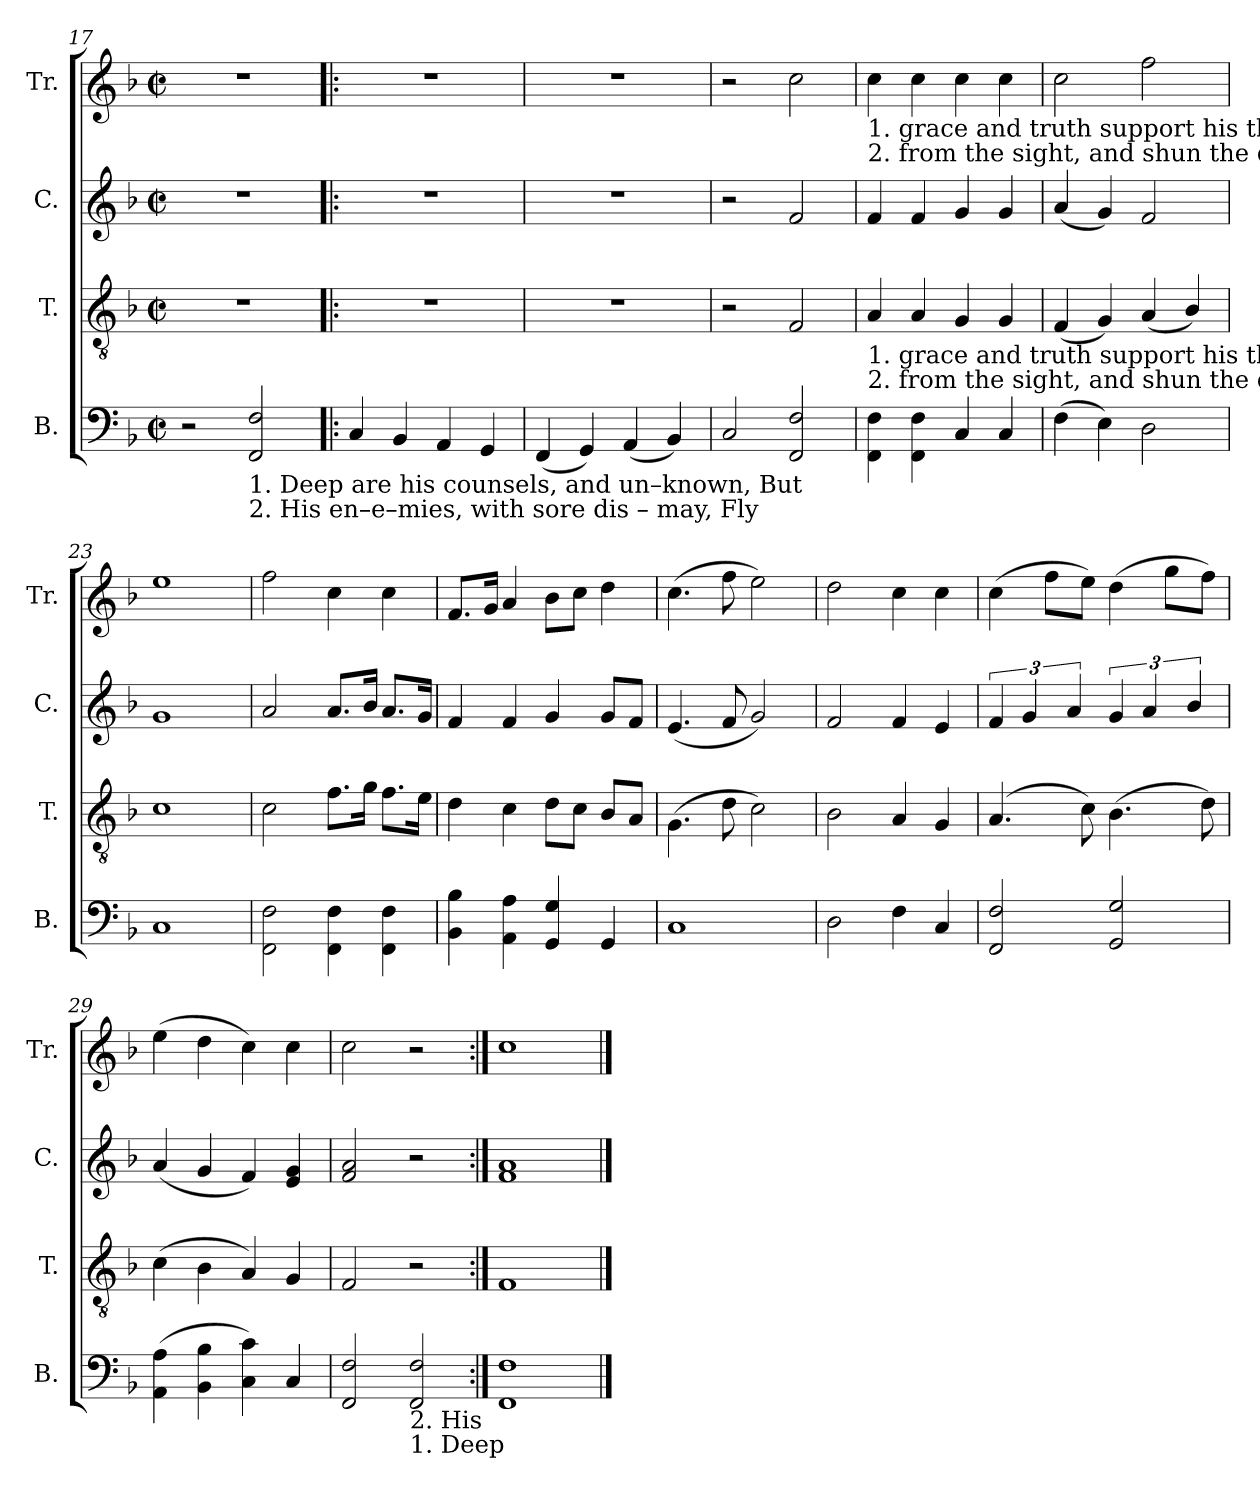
**kern	**kern	**kern	**kern
*part4	*part3	*part2	*part1
*staff4	*staff3	*staff2	*staff1
*I"B.	*I"T.	*I"C.	*I"Tr.
*I'B.	*I'T.	*I'C.	*I'Tr.
*clefF4	*clefGv2	*clefG2	*clefG2
*k[b-]	*k[b-]	*k[b-]	*k[b-]
*M2/2	*M2/2	*M2/2	*M2/2
*met(c|)	*met(c|)	*met(c|)	*met(c|)
=17	=17	=17	=17
2r	1r	1r	1r
!LO:TX:b:t=1. Deep  are his counsels,  and  un–known, But	!	!	!
!LO:TX:b:t=2.   His  en–e–mies,  with  sore dis – may,  Fly	!	!	!
2FF/ 2F/	.	.	.
=18!|:	=18!|:	=18!|:	=18!|:
4C/	1r	1r	1r
4BB-/	.	.	.
4AA/	.	.	.
4GG/	.	.	.
=19	=19	=19	=19
(4FF/	1r	1r	1r
4GG/)	.	.	.
(4AA/	.	.	.
4BB-/)	.	.	.
=20	=20	=20	=20
2C/	2r	2r	2r
2FF/ 2F/	2F/	2f/	2cc\
!!LO:LB:g=z
=21	=21	=21	=21
!	!	!	!LO:TX:b:t=1. grace and truth support his throne; Though gloo–my   clouds  his  ways  sur  –  round, ____   Justice  is    their ____ e      –       ter     –   nal  ground.
!	!	!	!LO:TX:b:t=2. from the sight, and shun the day;     Then    lift   your   heads,  ye  saints, on      high, _____   And sing, for your ___ re     –     demp    –  tion's nigh.
!	!LO:TX:b:t=1. grace and truth support his throne; Though gloo–my   clouds  his  ways  sur  –  round, ____   Justice  is    their ____ e      –       ter     –   nal  ground.	!	!
!	!LO:TX:b:t=2. from the sight, and shun the day;     Then    lift   your   heads,  ye  saints, on      high, _____   And sing, for your ___ re     –     demp    –  tion's nigh.	!	!
4FF\ 4F\	4A/	4f/	4cc\
4FF\ 4F\	4A/	4f/	4cc\
4C/	4G/	4g/	4cc\
4C/	4G/	4g/	4cc\
=22	=22	=22	=22
(4F\	(4F/	(4a/	2cc\
4E\)	4G/)	4g/)	.
2D\	(4A/	2f/	2ff\
.	4B-/)	.	.
=23	=23	=23	=23
1C	1c	1g	1ee
=24	=24	=24	=24
2FF\ 2F\	2c\	2a/	2ff\
4FF\ 4F\	8.f\L	8.a/L	4cc\
.	16g\Jk	16b-/Jk	.
4FF\ 4F\	8.f\L	8.a/L	4cc\
.	16e\Jk	16g/Jk	.
=25	=25	=25	=25
4BB-\ 4B-\	4d\	4f/	8.f/L
.	.	.	16g/Jk
4AA\ 4A\	4c\	4f/	4a/
4GG/ 4G/	8d\L	4g/	8b-\L
.	8c\J	.	8cc\J
4GG/	8B-/L	8g/L	4dd\
.	8A/J	8f/J	.
=26	=26	=26	=26
1C	(4.G\	(4.e/	(4.cc\
.	8d\	8f/	8ff\
.	2c\)	2g/)	2ee\)
=27	=27	=27	=27
2D\	2B-\	2f/	2dd\
4F\	4A/	4f/	4cc\
4C/	4G/	4e/	4cc\
=28	=28	=28	=28
2FF/ 2F/	(4.A/	6f/	(4cc\
.	.	6g/	.
.	.	.	8ff\L
.	.	6a/	.
.	8c\)	.	8ee\J)
2GG/ 2G/	(4.B-\	6g/	(4dd\
.	.	6a/	.
.	.	.	8gg\L
.	.	6b-/	.
.	8d\)	.	8ff\J)
=29	=29	=29	=29
(4AA\ 4A\	(4c\	(4a/	(4ee\
4BB-\ 4B-\	4B-\	4g/	4dd\
4C\ 4c\)	4A/)	4f/)	4cc\)
4C/	4G/	4e/ 4g/	4cc\
=30	=30	=30	=30
2FF/ 2F/	2F/	2f/ 2a/	2cc\
!LO:TX:b:t=2. His	!	!	!
!LO:TX:b:t=1. Deep	!	!	!
2FF/ 2F/	2r	2r	2r
=31:|!	=31:|!	=31:|!	=31:|!
1FF 1F	1F	1f 1a	1cc
==	==	==	==
*-	*-	*-	*-
